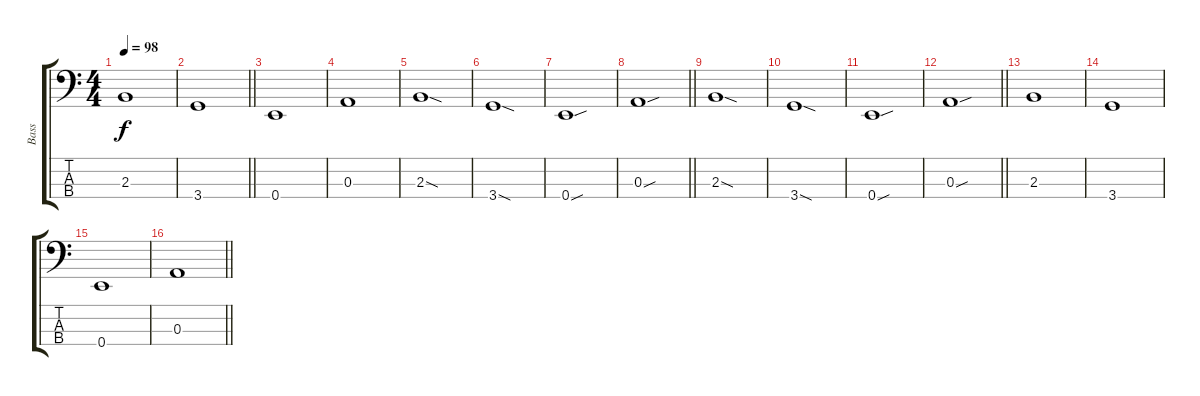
\track ("Bass" "Bass") {instrument electricbassfinger}
\staff {score tabs}
\tuning (G2 D2 A1 E1) {hide}
\ts (4 4)
\tempo 98
\clef f4
\ks c
2.3.1{dy f} |
\barLineRight lightlight
3.4.1 |
0.4.1 |
0.3.1 |
2.3{sod}.1 |
3.4{sod}.1 |
0.4{sou}.1 |
\barLineRight lightlight
0.3{sou}.1 |
2.3{sod}.1 |
3.4{sod}.1 |
0.4{sou}.1 |
\barLineRight lightlight
0.3{sou}.1 |
2.3.1 |
3.4.1 |
0.4.1 |
\barLineRight lightlight
0.3.1
